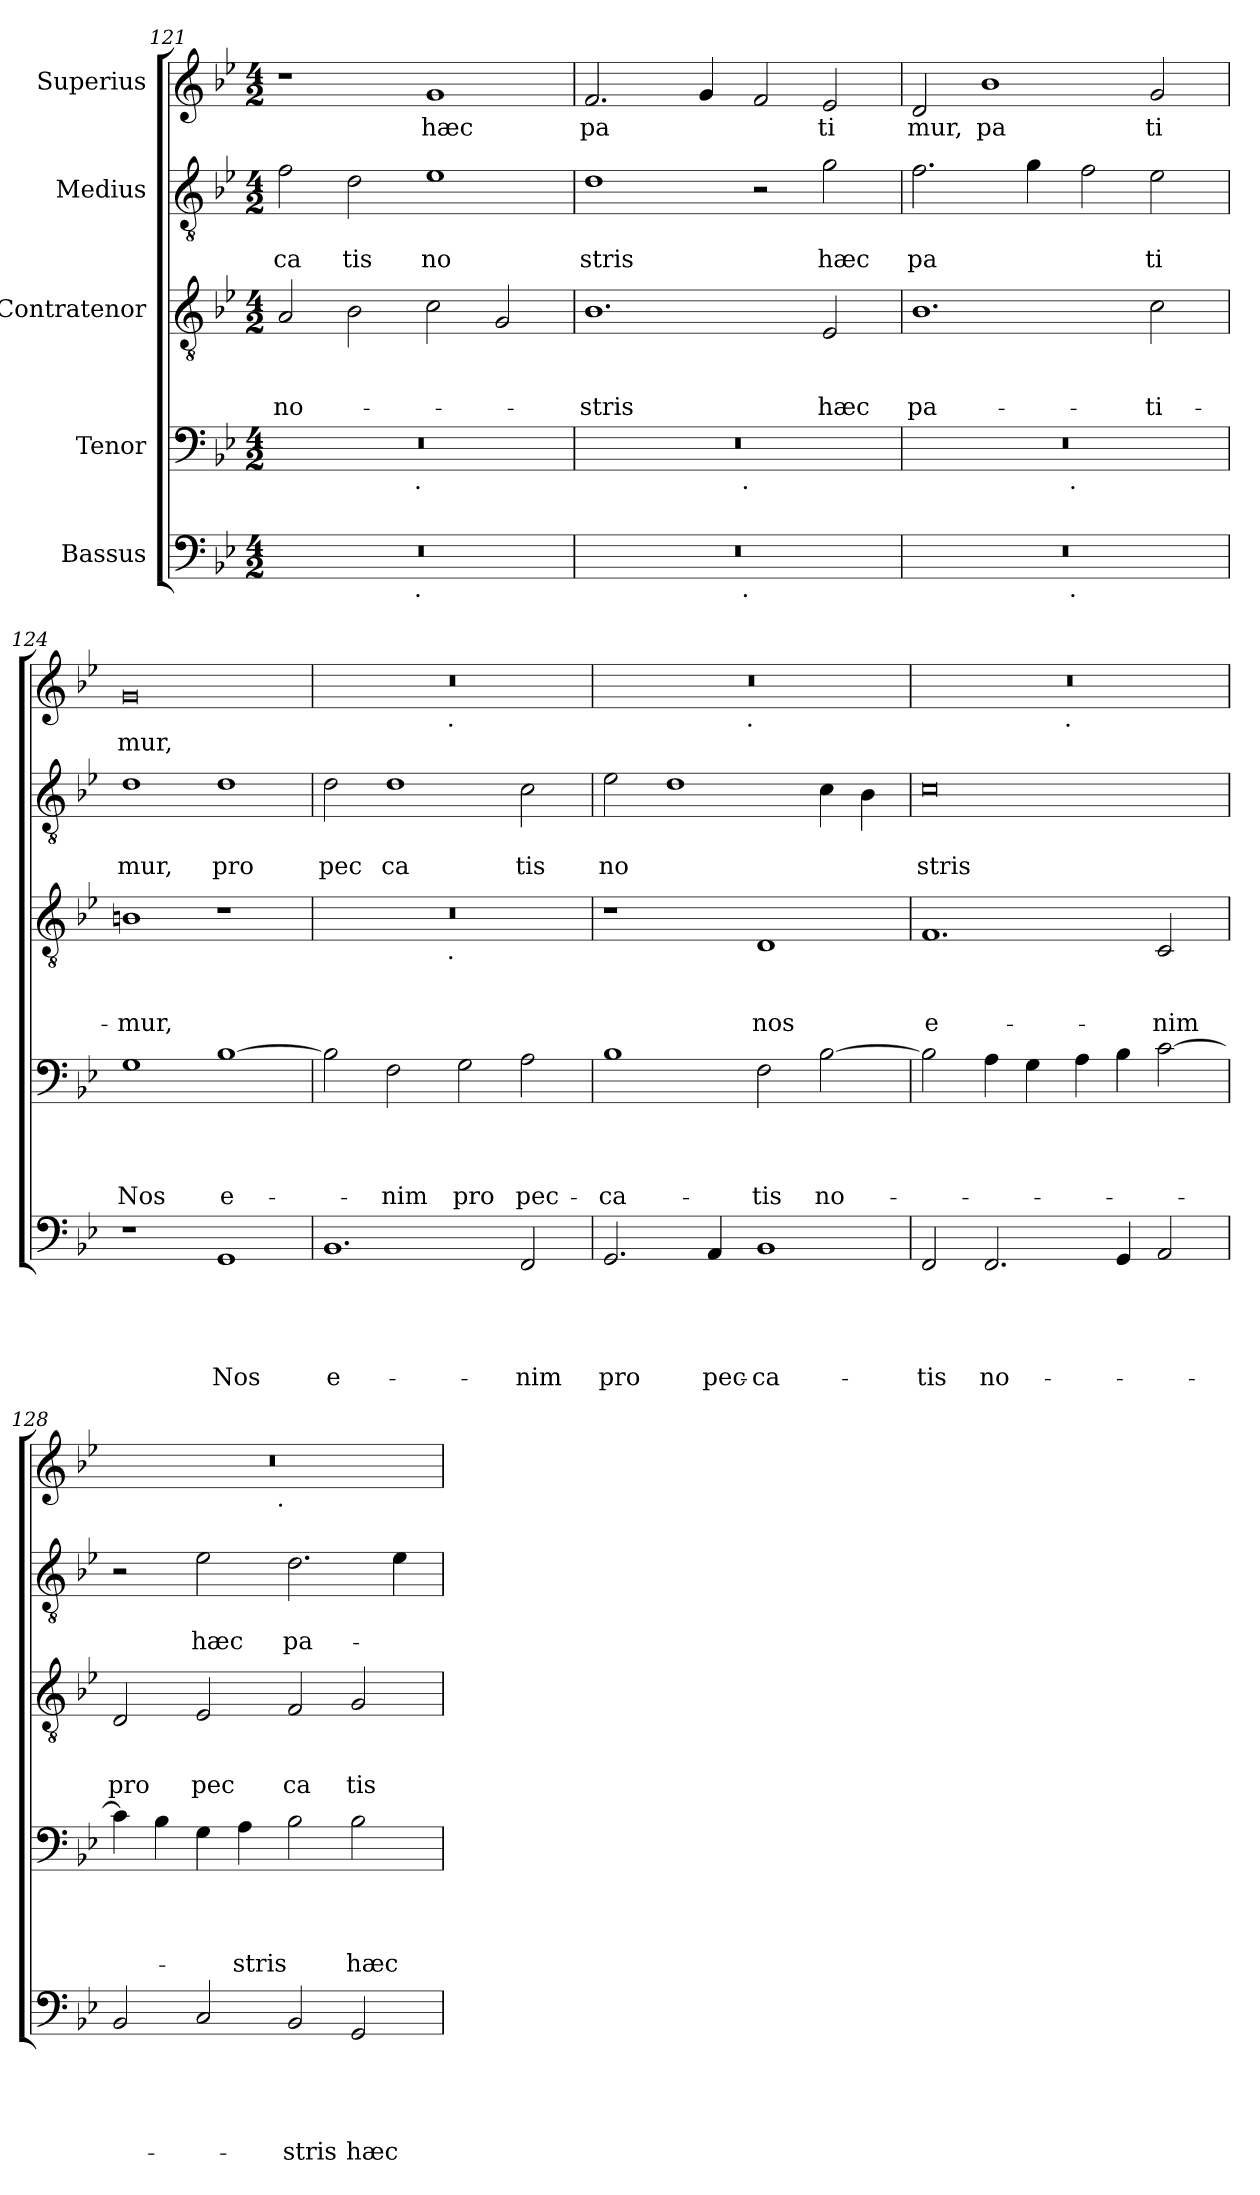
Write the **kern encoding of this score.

**kern	**text	**text	**text	**text	**text	**kern	**text	**text	**text	**text	**kern	**text	**text	**text	**kern	**text	**text	**kern	**text
*part5	*part5	*part5	*part5	*part5	*part5	*part4	*part4	*part4	*part4	*part4	*part3	*part3	*part3	*part3	*part2	*part2	*part2	*part1	*part1
*staff5	*staff5	*staff5	*staff5	*staff5	*staff5	*staff4	*staff4	*staff4	*staff4	*staff4	*staff3	*staff3	*staff3	*staff3	*staff2	*staff2	*staff2	*staff1	*staff1
*I"Bassus	*	*	*	*	*	*I"Tenor	*	*	*	*	*I"Contratenor	*	*	*	*I"Medius	*	*	*I"Superius	*
*clefF4	*	*	*	*	*	*clefF4	*	*	*	*	*clefGv2	*	*	*	*clefGv2	*	*	*clefG2	*
*k[b-e-]	*	*	*	*	*	*k[b-e-]	*	*	*	*	*k[b-e-]	*	*	*	*k[b-e-]	*	*	*k[b-e-]	*
*B-:	*	*	*	*	*	*B-:	*	*	*	*	*B-:	*	*	*	*B-:	*	*	*B-:	*
*M4/2	*	*	*	*	*	*M4/2	*	*	*	*	*M4/2	*	*	*	*M4/2	*	*	*M4/2	*
=121	=121	=121	=121	=121	=121	=121	=121	=121	=121	=121	=121	=121	=121	=121	=121	=121	=121	=121	=121
!	!	!	!	!	!	!	!	!	!	!	!	!	!	!LO:LY:b	!	!	!LO:LY:b	!	!
*^	*	*	*	*	*	*^	*	*	*	*	*	*	*	*	*	*	*	*	*
0r	2ryy	.	.	.	.	.	0r	2ryy	.	.	.	.	2A/	.	.	no-	2f\	.	ca	1r	.
!	!	!	!	!	!	!	!	!	!	!	!	!	!	!	!	!	!	!	!LO:LY:b	!	!
.	4...ryy	.	.	.	.	.	.	4...ryy	.	.	.	.	2B-\	.	.	.	2d\	.	tis	.	.
!	!	!	!	!	!	!	!	!LO:TX:b:t=.	!	!	!	!	!	!	!	!	!	!	!	!	!
!	!LO:TX:b:t=.	!	!	!	!	!	!	!	!	!	!	!	!	!	!	!	!	!	!	!	!
.	1ryy	.	.	.	.	.	.	1ryy	.	.	.	.	.	.	.	.	.	.	.	.	.
!	!	!	!	!	!	!	!	!	!	!	!	!	!	!	!	!	!	!	!LO:LY:b	!	!LO:LY:b
.	.	.	.	.	.	.	.	.	.	.	.	.	2c\	.	.	.	1e-	.	no	1g	hæc
.	.	.	.	.	.	.	.	.	.	.	.	.	2G/	.	.	.	.	.	.	.	.
.	32ryy	.	.	.	.	.	.	32ryy	.	.	.	.	.	.	.	.	.	.	.	.	.
=122	=122	=122	=122	=122	=122	=122	=122	=122	=122	=122	=122	=122	=122	=122	=122	=122	=122	=122	=122	=122	=122
!	!	!	!	!	!	!	!	!	!	!	!	!	!	!	!	!LO:LY:b	!	!	!LO:LY:b	!	!LO:LY:b
0r	2ryy	.	.	.	.	.	0r	2ryy	.	.	.	.	1.B-	.	.	-stris	1d	.	stris	2.f/	pa
.	4...ryy	.	.	.	.	.	.	4...ryy	.	.	.	.	.	.	.	.	.	.	.	.	.
.	.	.	.	.	.	.	.	.	.	.	.	.	.	.	.	.	.	.	.	4g/	.
!	!	!	!	!	!	!	!	!LO:TX:b:t=.	!	!	!	!	!	!	!	!	!	!	!	!	!
!	!LO:TX:b:t=.	!	!	!	!	!	!	!	!	!	!	!	!	!	!	!	!	!	!	!	!
.	1ryy	.	.	.	.	.	.	1ryy	.	.	.	.	.	.	.	.	.	.	.	.	.
.	.	.	.	.	.	.	.	.	.	.	.	.	.	.	.	.	2r	.	.	2f/	.
!	!	!	!	!	!	!	!	!	!	!	!	!	!	!	!	!LO:LY:b	!	!	!LO:LY:b	!	!LO:LY:b
.	.	.	.	.	.	.	.	.	.	.	.	.	2E-/	.	.	hæc	2g\	.	hæc	2e-/	ti
.	32ryy	.	.	.	.	.	.	32ryy	.	.	.	.	.	.	.	.	.	.	.	.	.
=123	=123	=123	=123	=123	=123	=123	=123	=123	=123	=123	=123	=123	=123	=123	=123	=123	=123	=123	=123	=123	=123
!	!	!	!	!	!	!	!	!	!	!	!	!	!	!	!	!LO:LY:b	!	!	!LO:LY:b	!	!LO:LY:b
0r	2ryy	.	.	.	.	.	0r	2ryy	.	.	.	.	1.B-	.	.	pa-	2.f\	.	pa	2d/	mur,
!	!	!	!	!	!	!	!	!	!	!	!	!	!	!	!	!	!	!	!	!	!LO:LY:b
.	4...ryy	.	.	.	.	.	.	4...ryy	.	.	.	.	.	.	.	.	.	.	.	1b-	pa
.	.	.	.	.	.	.	.	.	.	.	.	.	.	.	.	.	4g\	.	.	.	.
!	!	!	!	!	!	!	!	!LO:TX:b:t=.	!	!	!	!	!	!	!	!	!	!	!	!	!
!	!LO:TX:b:t=.	!	!	!	!	!	!	!	!	!	!	!	!	!	!	!	!	!	!	!	!
.	1ryy	.	.	.	.	.	.	1ryy	.	.	.	.	.	.	.	.	.	.	.	.	.
.	.	.	.	.	.	.	.	.	.	.	.	.	.	.	.	.	2f\	.	.	.	.
!	!	!	!	!	!	!	!	!	!	!	!	!	!	!	!	!LO:LY:b	!	!	!LO:LY:b	!	!LO:LY:b
.	.	.	.	.	.	.	.	.	.	.	.	.	2c\	.	.	-ti-	2e-\	.	ti	2g/	ti
.	32ryy	.	.	.	.	.	.	32ryy	.	.	.	.	.	.	.	.	.	.	.	.	.
=124	=124	=124	=124	=124	=124	=124	=124	=124	=124	=124	=124	=124	=124	=124	=124	=124	=124	=124	=124	=124	=124
!	!	!	!	!	!	!	!	!	!	!	!	!LO:LY:b	!	!	!	!LO:LY:b	!	!	!LO:LY:b	!	!LO:LY:b
*v	*v	*	*	*	*	*	*	*	*	*	*	*	*	*	*	*	*	*	*	*	*
*	*	*	*	*	*	*v	*v	*	*	*	*	*	*	*	*	*	*	*	*	*
1r	.	.	.	.	.	1G	.	.	.	-Nos	1Bn	.	.	-mur,	1d	.	mur,	0g	mur,
!	!	!	!	!	!LO:LY:b	!	!	!	!	!LO:LY:b:rj	!	!	!	!	!	!	!LO:LY:b	!	!
1GG	.	.	.	.	Nos	[>1B-	.	.	.	e-	1r	.	.	.	1d	.	pro	.	.
=125	=125	=125	=125	=125	=125	=125	=125	=125	=125	=125	=125	=125	=125	=125	=125	=125	=125	=125	=125
!	!	!	!	!	!LO:LY:b	!	!	!	!	!	!	!	!	!	!	!	!LO:LY:b	!	!
*	*	*	*	*	*	*	*	*	*	*	*^	*	*	*	*	*	*	*^	*
1.BB-	.	.	.	.	e-	2B-\]	.	.	.	.	0r	2ryy	.	.	.	2d\	.	pec	0r	2ryy	.
!	!	!	!	!	!	!	!	!	!	!LO:LY:b	!	!	!	!	!	!	!	!LO:LY:b	!	!	!
.	.	.	.	.	.	2F\	.	.	.	-nim	.	4...ryy	.	.	.	1d	.	ca	.	4...ryy	.
!	!	!	!	!	!	!	!	!	!	!	!	!	!	!	!	!	!	!	!	!LO:TX:b:t=.	!
!	!	!	!	!	!	!	!	!	!	!	!	!LO:TX:b:t=.	!	!	!	!	!	!	!	!	!
.	.	.	.	.	.	.	.	.	.	.	.	1ryy	.	.	.	.	.	.	.	1ryy	.
!	!	!	!	!	!	!	!	!	!	!LO:LY:b	!	!	!	!	!	!	!	!	!	!	!
.	.	.	.	.	.	2G\	.	.	.	pro	.	.	.	.	.	.	.	.	.	.	.
!	!	!	!	!	!LO:LY:b	!	!	!	!	!LO:LY:b	!	!	!	!	!	!	!	!LO:LY:b	!	!	!
2FF/	.	.	.	.	-nim	2A\	.	.	.	pec-	.	.	.	.	.	2c\	.	tis	.	.	.
.	.	.	.	.	.	.	.	.	.	.	.	32ryy	.	.	.	.	.	.	.	32ryy	.
=126	=126	=126	=126	=126	=126	=126	=126	=126	=126	=126	=126	=126	=126	=126	=126	=126	=126	=126	=126	=126	=126
!	!	!	!	!	!LO:LY:b	!	!	!	!	!LO:LY:b	!	!	!	!	!	!	!	!LO:LY:b	!	!	!
*	*	*	*	*	*	*	*	*	*	*	*v	*v	*	*	*	*	*	*	*	*	*
2.GG/	.	.	.	.	pro	1B-	.	.	.	-ca-	1r	.	.	.	2e-\	.	no	0r	2ryy	.
.	.	.	.	.	.	.	.	.	.	.	.	.	.	.	1d	.	.	.	4...ryy	.
!	!	!	!	!	!LO:LY:b	!	!	!	!	!	!	!	!	!	!	!	!	!	!	!
4AA/	.	.	.	.	pec-	.	.	.	.	.	.	.	.	.	.	.	.	.	.	.
!	!	!	!	!	!	!	!	!	!	!	!	!	!	!	!	!	!	!	!LO:TX:b:t=.	!
.	.	.	.	.	.	.	.	.	.	.	.	.	.	.	.	.	.	.	1ryy	.
!	!	!	!	!	!LO:LY:b	!	!	!	!	!LO:LY:b	!	!	!	!LO:LY:b	!	!	!	!	!	!
1BB-	.	.	.	.	-ca-	2F\	.	.	.	-tis	1D	.	.	nos	.	.	.	.	.	.
!	!	!	!	!	!	!	!	!	!	!LO:LY:b	!	!	!	!	!	!	!	!	!	!
.	.	.	.	.	.	[>2B-\	.	.	.	no-	.	.	.	.	4c\	.	.	.	.	.
.	.	.	.	.	.	.	.	.	.	.	.	.	.	.	4B-\	.	.	.	.	.
.	.	.	.	.	.	.	.	.	.	.	.	.	.	.	.	.	.	.	32ryy	.
=127	=127	=127	=127	=127	=127	=127	=127	=127	=127	=127	=127	=127	=127	=127	=127	=127	=127	=127	=127	=127
!	!	!	!	!	!LO:LY:b	!	!	!	!	!	!	!	!	!LO:LY:b	!	!	!LO:LY:b	!	!	!
2FF/	.	.	.	.	-tis	2B-\]	.	.	.	.	1.F	.	.	e-	0c	.	stris	0r	2ryy	.
!	!	!	!	!	!LO:LY:b	!	!	!	!	!	!	!	!	!	!	!	!	!	!	!
2.FF/	.	.	.	.	no-	4A\	.	.	.	.	.	.	.	.	.	.	.	.	4...ryy	.
.	.	.	.	.	.	4G\	.	.	.	.	.	.	.	.	.	.	.	.	.	.
!	!	!	!	!	!	!	!	!	!	!	!	!	!	!	!	!	!	!	!LO:TX:b:t=.	!
.	.	.	.	.	.	.	.	.	.	.	.	.	.	.	.	.	.	.	1ryy	.
.	.	.	.	.	.	4A\	.	.	.	.	.	.	.	.	.	.	.	.	.	.
4GG/	.	.	.	.	.	4B-\	.	.	.	.	.	.	.	.	.	.	.	.	.	.
!	!	!	!	!	!	!	!	!	!	!	!	!	!	!LO:LY:b	!	!	!	!	!	!
2AA/	.	.	.	.	.	[<2c\	.	.	.	.	2C/	.	.	-nim	.	.	.	.	.	.
.	.	.	.	.	.	.	.	.	.	.	.	.	.	.	.	.	.	.	32ryy	.
!!LO:LB:g=z	!!
=128	=128	=128	=128	=128	=128	=128	=128	=128	=128	=128	=128	=128	=128	=128	=128	=128	=128	=128	=128	=128
!	!	!	!	!	!	!	!	!	!	!	!	!	!	!LO:LY:b	!	!	!	!	!	!
2BB-/	.	.	.	.	.	4c\]	.	.	.	.	2D/	.	.	pro	2r	.	.	0r	2ryy	.
.	.	.	.	.	.	4B-\	.	.	.	.	.	.	.	.	.	.	.	.	.	.
!	!	!	!	!	!	!	!	!	!	!	!	!	!	!LO:LY:b	!	!	!LO:LY:b	!	!	!
2C/	.	.	.	.	.	4G\	.	.	.	.	2E-/	.	.	pec	2e-\	.	hæc	.	4...ryy	.
!	!	!	!	!	!	!	!	!	!	!LO:LY:b	!	!	!	!	!	!	!	!	!	!
.	.	.	.	.	.	4A\	.	.	.	-stris	.	.	.	.	.	.	.	.	.	.
!	!	!	!	!	!	!	!	!	!	!	!	!	!	!	!	!	!	!	!LO:TX:b:t=.	!
.	.	.	.	.	.	.	.	.	.	.	.	.	.	.	.	.	.	.	1ryy	.
!	!	!	!	!	!LO:LY:b	!	!	!	!	!	!	!	!	!LO:LY:b	!	!	!LO:LY:b	!	!	!
2BB-/	.	.	.	.	-stris	2B-\	.	.	.	.	2F/	.	.	ca	2.d\	.	pa-	.	.	.
!	!	!	!	!	!LO:LY:b	!	!	!	!	!LO:LY:b	!	!	!	!LO:LY:b	!	!	!	!	!	!
2GG/	.	.	.	.	hæc	2B-\	.	.	.	hæc	2G/	.	.	tis	.	.	.	.	.	.
.	.	.	.	.	.	.	.	.	.	.	.	.	.	.	4e-\	.	.	.	.	.
.	.	.	.	.	.	.	.	.	.	.	.	.	.	.	.	.	.	.	32ryy	.
*	*	*	*	*	*	*	*	*	*	*	*	*	*	*	*	*	*	*v	*v	*
=	=	=	=	=	=	=	=	=	=	=	=	=	=	=	=	=	=	=	=
*-	*-	*-	*-	*-	*-	*-	*-	*-	*-	*-	*-	*-	*-	*-	*-	*-	*-	*-	*-
